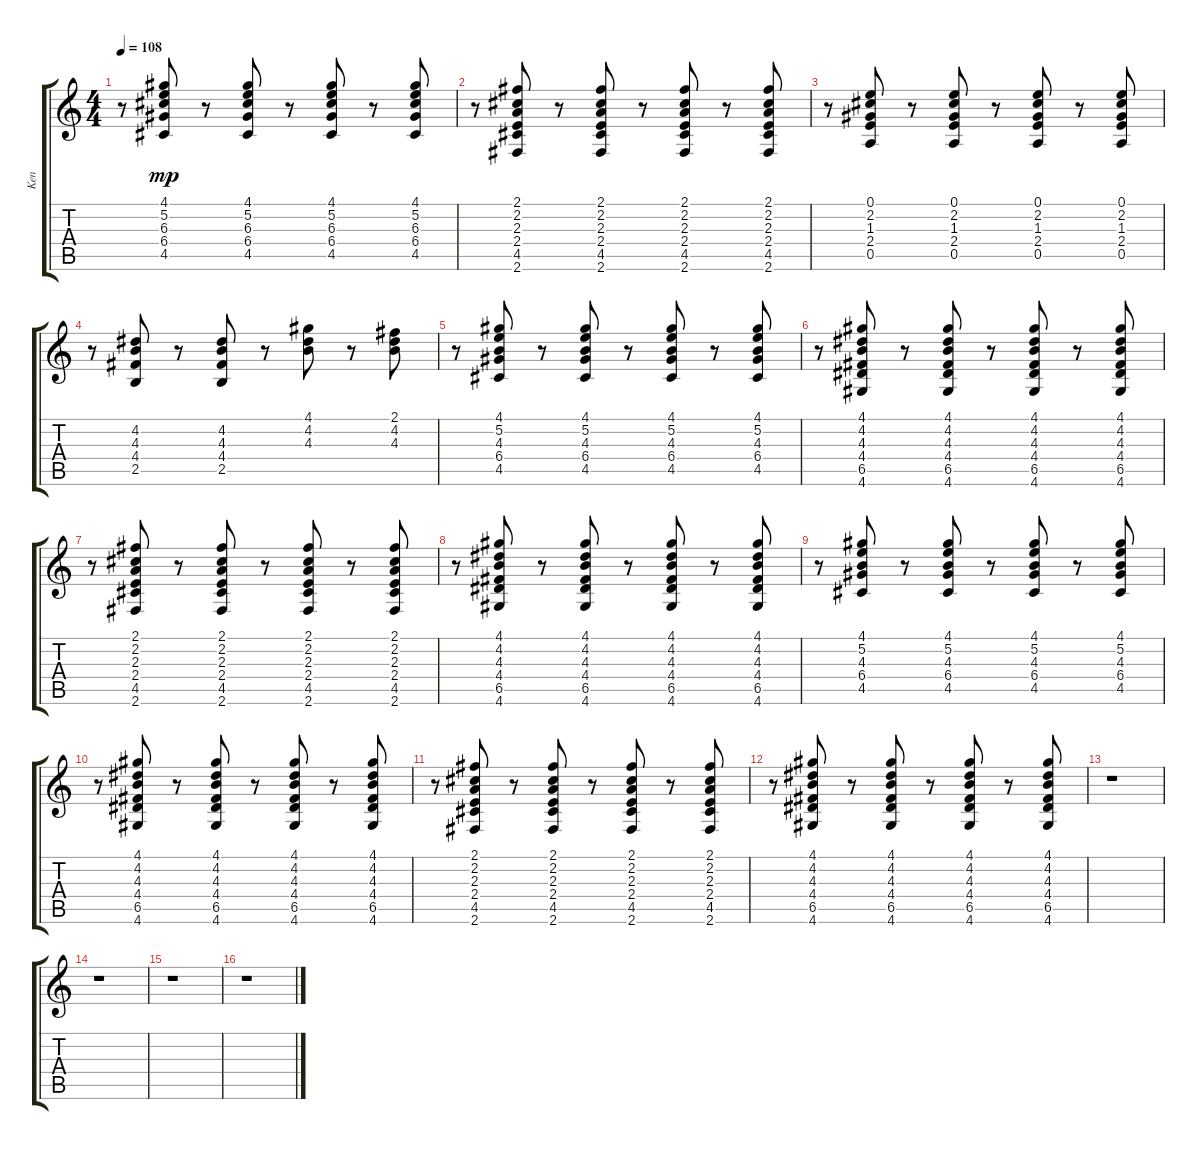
\track ("Ken" "Ken") {instrument acousticguitarsteel}
\staff {score tabs}
\tuning (E4 B3 G3 D3 A2 E2) {hide}
\ts (4 4)
\tempo 108
\clef g2
\ks c
r.8{dy mp} (4.1 5.2 6.3 6.4 4.5).8 r.8 (4.1 5.2 6.3 6.4 4.5).8 r.8 (4.1 5.2 6.3 6.4 4.5).8 r.8 (4.1 5.2 6.3 6.4 4.5).8 |
r.8 (2.1 2.2 2.3 2.4 4.5 2.6).8 r.8 (2.1 2.2 2.3 2.4 4.5 2.6).8 r.8 (2.1 2.2 2.3 2.4 4.5 2.6).8 r.8 (2.1 2.2 2.3 2.4 4.5 2.6).8 |
r.8 (0.1 2.2 1.3 2.4 0.5).8 r.8 (0.1 2.2 1.3 2.4 0.5).8 r.8 (0.1 2.2 1.3 2.4 0.5).8 r.8 (0.1 2.2 1.3 2.4 0.5).8 |
r.8 (4.2 4.3 4.4 2.5).8 r.8 (4.2 4.3 4.4 2.5).8 r.8 (4.1 4.2 4.3).8 r.8 (2.1 4.2 4.3).8 |
r.8 (4.1 5.2 4.3 6.4 4.5).8 r.8 (4.1 5.2 4.3 6.4 4.5).8 r.8 (4.1 5.2 4.3 6.4 4.5).8 r.8 (4.1 5.2 4.3 6.4 4.5).8 |
r.8 (4.1 4.2 4.3 4.4 6.5 4.6).8 r.8 (4.1 4.2 4.3 4.4 6.5 4.6).8 r.8 (4.1 4.2 4.3 4.4 6.5 4.6).8 r.8 (4.1 4.2 4.3 4.4 6.5 4.6).8 |
r.8 (2.1 2.2 2.3 2.4 4.5 2.6).8 r.8 (2.1 2.2 2.3 2.4 4.5 2.6).8 r.8 (2.1 2.2 2.3 2.4 4.5 2.6).8 r.8 (2.1 2.2 2.3 2.4 4.5 2.6).8 |
r.8 (4.1 4.2 4.3 4.4 6.5 4.6).8 r.8 (4.1 4.2 4.3 4.4 6.5 4.6).8 r.8 (4.1 4.2 4.3 4.4 6.5 4.6).8 r.8 (4.1 4.2 4.3 4.4 6.5 4.6).8 |
r.8 (4.1 5.2 4.3 6.4 4.5).8 r.8 (4.1 5.2 4.3 6.4 4.5).8 r.8 (4.1 5.2 4.3 6.4 4.5).8 r.8 (4.1 5.2 4.3 6.4 4.5).8 |
r.8 (4.1 4.2 4.3 4.4 6.5 4.6).8 r.8 (4.1 4.2 4.3 4.4 6.5 4.6).8 r.8 (4.1 4.2 4.3 4.4 6.5 4.6).8 r.8 (4.1 4.2 4.3 4.4 6.5 4.6).8 |
r.8 (2.1 2.2 2.3 2.4 4.5 2.6).8 r.8 (2.1 2.2 2.3 2.4 4.5 2.6).8 r.8 (2.1 2.2 2.3 2.4 4.5 2.6).8 r.8 (2.1 2.2 2.3 2.4 4.5 2.6).8 |
r.8 (4.1 4.2 4.3 4.4 6.5 4.6).8 r.8 (4.1 4.2 4.3 4.4 6.5 4.6).8 r.8 (4.1 4.2 4.3 4.4 6.5 4.6).8 r.8 (4.1 4.2 4.3 4.4 6.5 4.6).8 |
r.1 |
r.1 |
r.1 |
r.1
